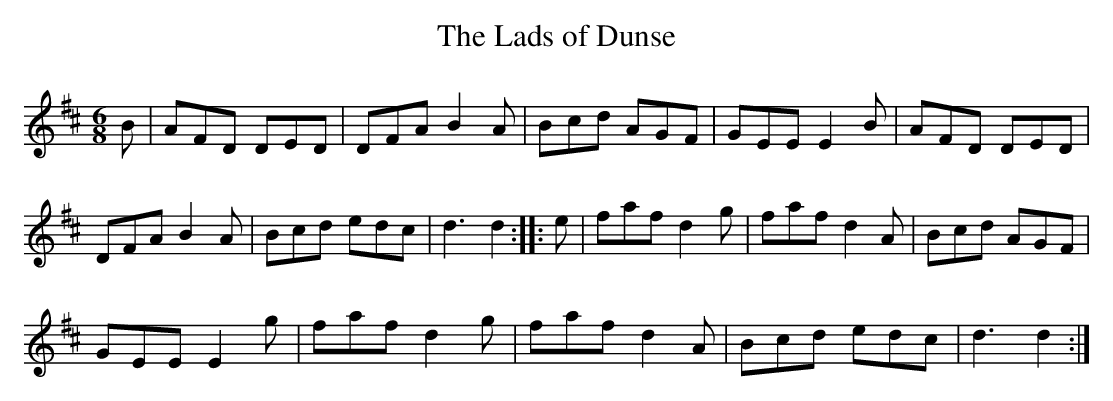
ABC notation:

X:1
T:Lads of Dunse, The
M:6/8
L:1/8
K:D
B|AFD DED|DFA B2A|Bcd AGF|GEE E2B|AFD DED|!
DFA B2A|Bcd edc|d3d2::e|faf d2g|fafd2A|Bcd AGF|!
GEE E2g|faf d2g|fafd2A|Bcd edc|d3d2:|
